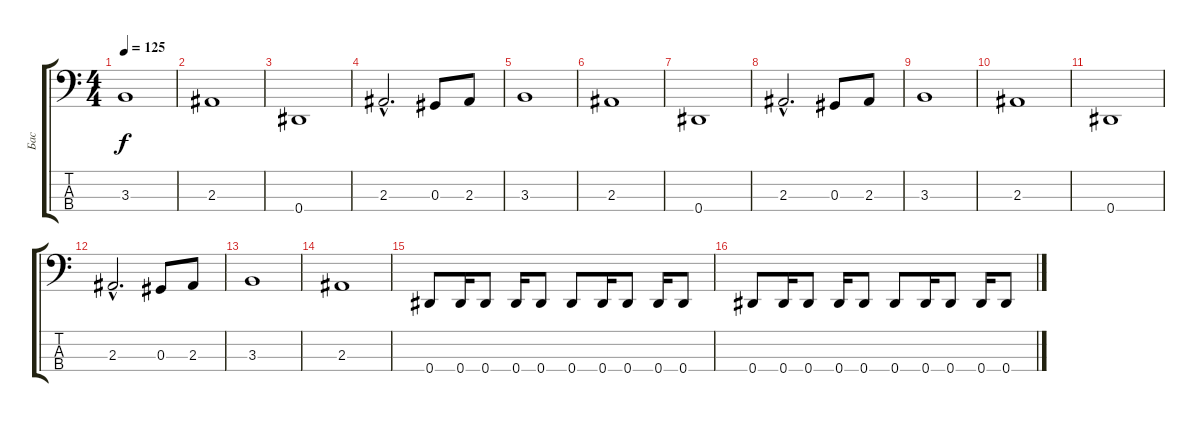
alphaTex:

\track ("Бас" "Бас") {instrument electricbassfinger}
\staff {score tabs}
\tuning (Gb2 Db2 Ab1 Eb1) {hide}
\ts (4 4)
\tempo 125
\clef f4
\ks c
3.3.1{dy f instrument electricbassfinger} |
2.3.1 |
0.4.1 |
2.3{hac}.2{d} 0.3.8 2.3.8 |
3.3.1 |
2.3.1 |
0.4.1 |
2.3{hac}.2{d} 0.3.8 2.3.8 |
3.3.1 |
2.3.1 |
0.4.1 |
2.3{hac}.2{d} 0.3.8 2.3.8 |
3.3.1 |
2.3.1 |
0.4.8 0.4.16 0.4.8 0.4.16 0.4.8 0.4.8 0.4.16 0.4.8 0.4.16 0.4.8 |
0.4.8 0.4.16 0.4.8 0.4.16 0.4.8 0.4.8 0.4.16 0.4.8 0.4.16 0.4.8
